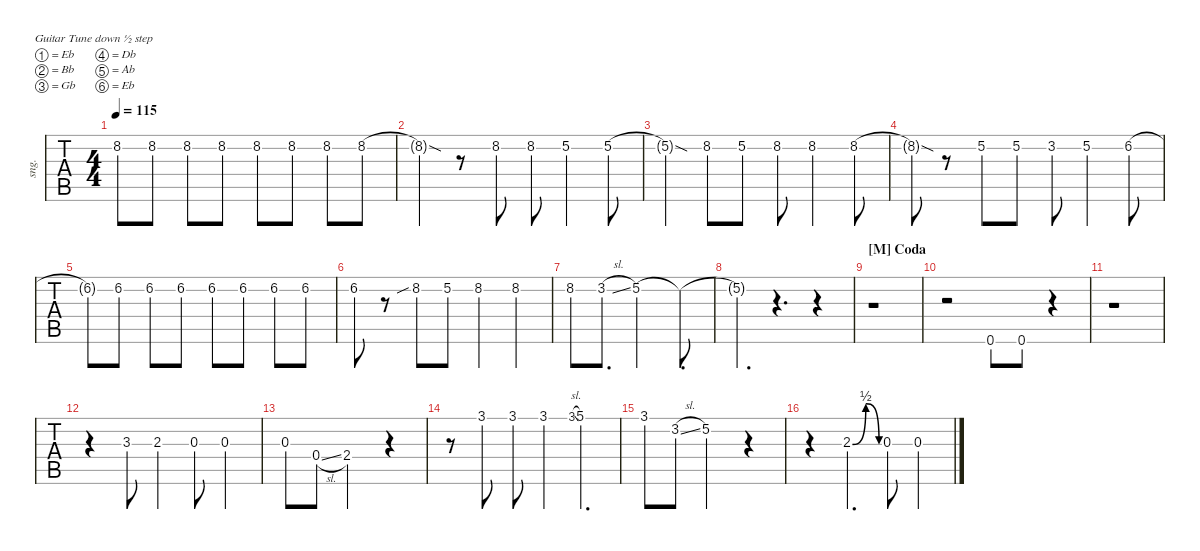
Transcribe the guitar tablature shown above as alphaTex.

\defaultSystemsLayout 4
\hideDynamics
\bracketExtendMode nobrackets
\otherSystemsTrackNameOrientation horizontal
\track ("Vocals" "sng.") {multiBarRest instrument voiceoohs}
\staff {tabs}
\tuning (Eb4 Bb3 Gb3 Db3 Ab2 Eb2)
\ts (4 4)
\tempo 115
\clef g2
\ks c
8.2{t acc #}.8{dy mf} 8.2{acc #}.8 8.2{acc #}.8 8.2{acc #}.8 8.2{acc #}.8 8.2{acc #}.8 8.2{acc #}.8 8.2{acc #}.8 |
8.2{sod t acc #}.4 r.8 8.2{acc #}.8 8.2{acc #}.8 5.2{acc #}.4 5.2{acc #}.8 |
5.2{sod t acc #}.4 8.2{acc #}.8 5.2{acc #}.8 8.2{acc #}.8 8.2{acc #}.4 8.2{acc #}.8 |
8.2{sod t acc #}.8 r.8 5.2{acc #}.8 5.2{acc #}.8 3.2{acc #}.8 5.2{acc #}.4 6.2.8 |
6.2{t}.8 6.2.8 6.2.8 6.2.8 6.2.8 6.2.8 6.2.8 6.2.8 |
6.2.8 r.8 8.2{sib acc #}.8 5.2{acc #}.8 8.2{acc #}.4 8.2{acc #}.4 |
8.2{acc #}.8 3.2{sl acc #}.8{d} 5.2{acc #}.2 5.2{t acc #}.8{d} |
5.2{t acc #}.4{d} r.4{d} r.4 |
\section ("M" "Coda")
r.1 |
r.2 0.6{acc #}.8 0.6{acc #}.8 r.4 |
r.1 |
r.4 3.3.8 2.3{acc #}.4 0.3{acc #}.8 0.3{acc #}.4 |
0.3{acc #}.8 0.4{sl acc #}.8 2.4{acc #}.2 r.4 |
r.8 3.1{acc #}.8 3.1{acc #}.8 3.1{acc #}.4 3.1{sl acc #}.8{gr} 5.1{acc #}.4{d} |
3.1{acc #}.8 3.2{sl acc #}.8 5.2{acc #}.2 r.4 |
r.4 2.3{be (bendrelease 0 0 18.599999999999998 2 28.799999999999997 2 34.8 0) acc #}.4{d} 0.3{acc #}.8 0.3{acc #}.4
